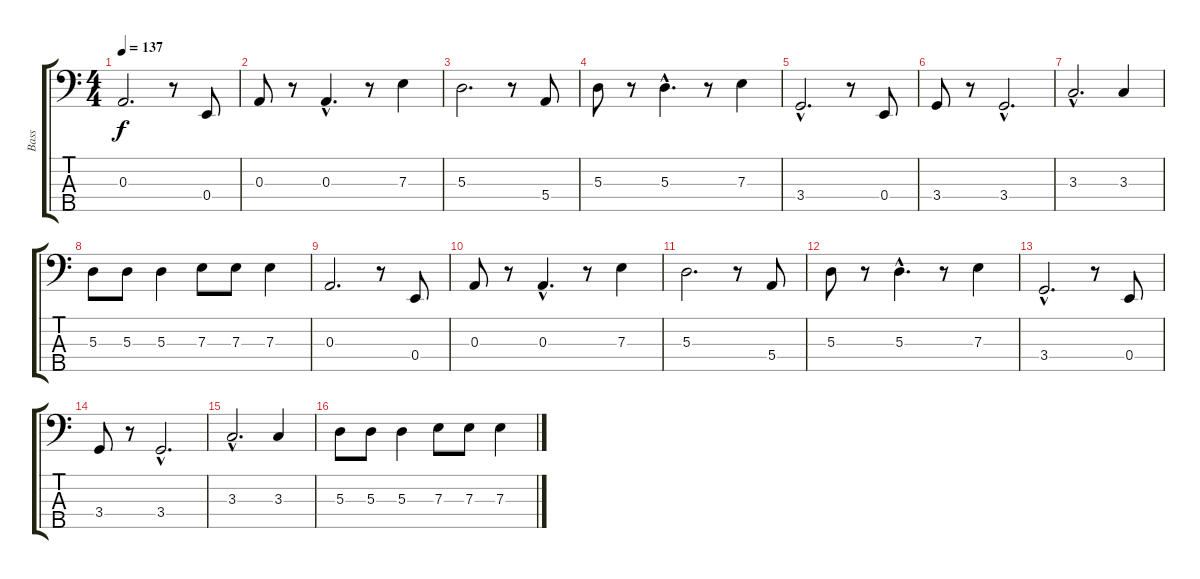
\track ("Bass" "Bass") {instrument electricbassfinger}
\staff {score tabs}
\tuning (G2 D2 A1 E1 B0) {hide}
\ts (4 4)
\tempo 137
\clef f4
\ks c
0.3.2{d dy f instrument electricbassfinger} r.8 0.4.8 |
0.3.8 r.8 0.3{hac}.4{d} r.8 7.3.4 |
5.3.2{d} r.8 5.4.8 |
5.3.8 r.8 5.3{hac}.4{d} r.8 7.3.4 |
3.4{hac}.2{d} r.8 0.4.8 |
3.4.8 r.8 3.4{hac}.2{d} |
3.3{hac}.2{d} 3.3.4 |
5.3.8 5.3.8 5.3.4 7.3.8 7.3.8 7.3.4 |
0.3.2{d} r.8 0.4.8 |
0.3.8 r.8 0.3{hac}.4{d} r.8 7.3.4 |
5.3.2{d} r.8 5.4.8 |
5.3.8 r.8 5.3{hac}.4{d} r.8 7.3.4 |
3.4{hac}.2{d} r.8 0.4.8 |
3.4.8 r.8 3.4{hac}.2{d} |
3.3{hac}.2{d} 3.3.4 |
5.3.8 5.3.8 5.3.4 7.3.8 7.3.8 7.3.4
